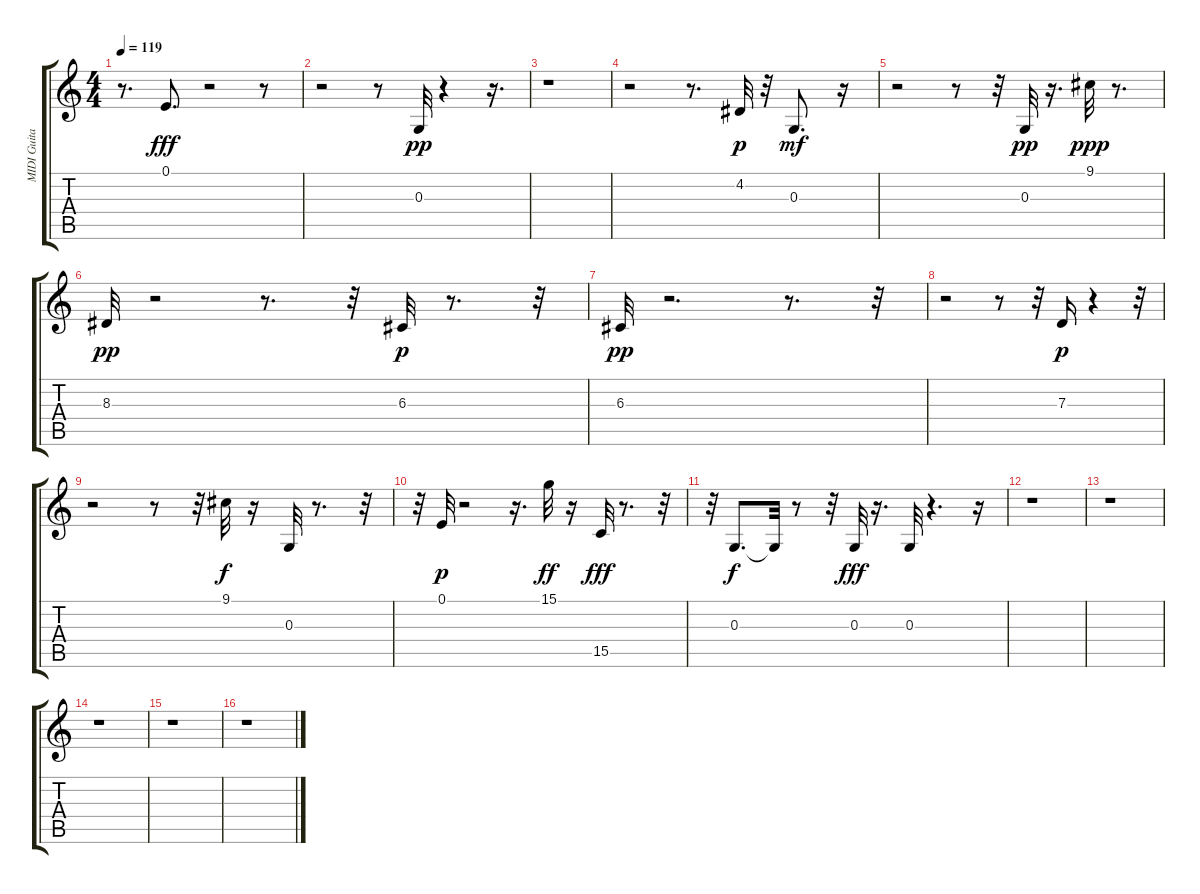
\track ("MIDI Guitar                     " "MIDI Guita") {instrument lead1square}
\staff {score tabs}
\tuning (E4 B3 G3 D3 A2 E2) {hide}
\ts (4 4)
\tempo 119
\clef g2
\ks c
r.8{d dy p} 0.1.8{d dy fff} r.2 r.8 |
r.2 r.8 0.3.32{dy pp} r.4 r.16{d} |
r.1 |
r.2 r.8{d} 4.2.32{dy p} r.32 0.3.8{d dy mf} r.16 |
r.2 r.8 r.32 0.3.32{dy pp} r.16{d} 9.1.32{dy ppp} r.8{d} |
8.3.32{dy pp} r.2 r.8{d} r.32 6.3.32{dy p} r.8{d} r.32 |
6.3.32{dy pp} r.2{d} r.8{d} r.32 |
r.2 r.8 r.32 7.3.16{dy p} r.4 r.32 |
r.2 r.8 r.32 9.1.32{dy f} r.16 0.3.32 r.8{d} r.32 |
r.32 0.1.32{dy p} r.2 r.16{d} 15.1.32{dy ff} r.16 15.5.32{dy fff} r.8{d} r.32 |
r.32 0.3.8{d dy f} 0.3{t}.32 r.8 r.32 0.3.32{dy fff} r.16{d} 0.3.32 r.4{d} r.16 |
r.1 |
r.1 |
r.1 |
r.1 |
r.1
